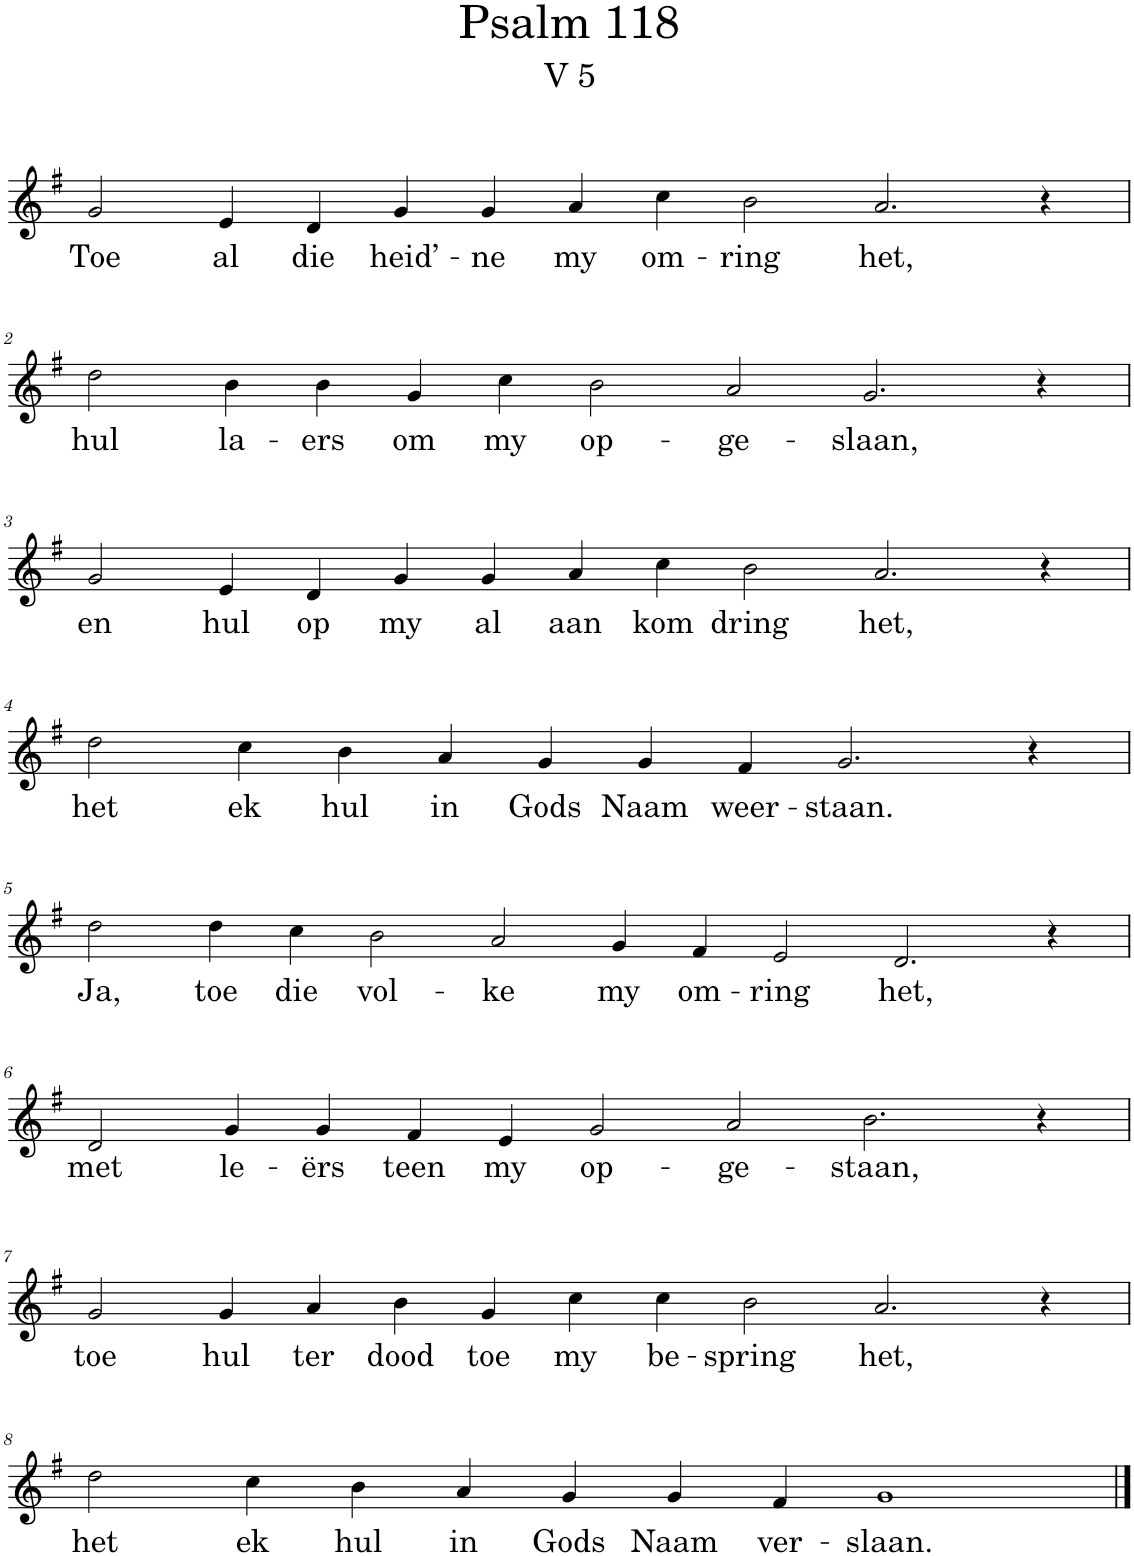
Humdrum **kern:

**kern	**text
*part1	*part1
*staff1	*staff1
*I"Pipe Organ	*
*I'Org.	*
*clefG2	*
*k[f#]	*
*M14/4	*
=1	=1
!	!LO:LY:b
2g/	Toe
!	!LO:LY:b
4e/	al
!	!LO:LY:b
4d/	die
!	!LO:LY:b
4g/	heid’-
!	!LO:LY:b
4g/	-ne
!	!LO:LY:b
4a/	my
!	!LO:LY:b
4cc\	om-
!	!LO:LY:b
2b\	-ring
!	!LO:LY:b
2.a/	het,
4r	.
!!LO:LB:g=z
=2	=2
!	!LO:LY:b
2dd\	hul
!	!LO:LY:b
4b\	la-
!	!LO:LY:b
4b\	-ers
!	!LO:LY:b
4g/	om
!	!LO:LY:b
4cc\	my
!	!LO:LY:b
2b\	op-
!	!LO:LY:b
2a/	-ge-
!	!LO:LY:b
2.g/	-slaan,
4r	.
!!LO:LB:g=z
=3	=3
!	!LO:LY:b
2g/	en
!	!LO:LY:b
4e/	hul
!	!LO:LY:b
4d/	op
!	!LO:LY:b
4g/	my
!	!LO:LY:b
4g/	al
!	!LO:LY:b
4a/	aan
!	!LO:LY:b
4cc\	kom
!	!LO:LY:b
2b\	dring
!	!LO:LY:b
2.a/	het,
4r	.
!!LO:LB:g=z
=4	=4
*M12/4	*
!	!LO:LY:b
2dd\	het
!	!LO:LY:b
4cc\	ek
!	!LO:LY:b
4b\	hul
!	!LO:LY:b
4a/	in
!	!LO:LY:b
4g/	Gods
!	!LO:LY:b
4g/	Naam
!	!LO:LY:b
4f#/	weer-
!	!LO:LY:b
2.g/	-staan.
4r	.
!!LO:LB:g=z
=5	=5
*M16/4	*
!	!LO:LY:b
2dd\	Ja,
!	!LO:LY:b
4dd\	toe
!	!LO:LY:b
4cc\	die
!	!LO:LY:b
2b\	vol-
!	!LO:LY:b
2a/	-ke
!	!LO:LY:b
4g/	my
!	!LO:LY:b
4f#/	om-
!	!LO:LY:b
2e/	-ring
!	!LO:LY:b
2.d/	het,
4r	.
!!LO:LB:g=z
=6	=6
*M14/4	*
!	!LO:LY:b
2d/	met
!	!LO:LY:b
4g/	le-
!	!LO:LY:b
4g/	-ërs
!	!LO:LY:b
4f#/	teen
!	!LO:LY:b
4e/	my
!	!LO:LY:b
2g/	op-
!	!LO:LY:b
2a/	-ge-
!	!LO:LY:b
2.b\	-staan,
4r	.
!!LO:LB:g=z
=7	=7
!	!LO:LY:b
2g/	toe
!	!LO:LY:b
4g/	hul
!	!LO:LY:b
4a/	ter
!	!LO:LY:b
4b\	dood
!	!LO:LY:b
4g/	toe
!	!LO:LY:b
4cc\	my
!	!LO:LY:b
4cc\	be-
!	!LO:LY:b
2b\	-spring
!	!LO:LY:b
2.a/	het,
4r	.
!!LO:LB:g=z
=8	=8
*M12/4	*
!	!LO:LY:b
2dd\	het
!	!LO:LY:b
4cc\	ek
!	!LO:LY:b
4b\	hul
!	!LO:LY:b
4a/	in
!	!LO:LY:b
4g/	Gods
!	!LO:LY:b
4g/	Naam
!	!LO:LY:b
4f#/	ver-
!	!LO:LY:b
1g	-slaan.
==	==
*-	*-
